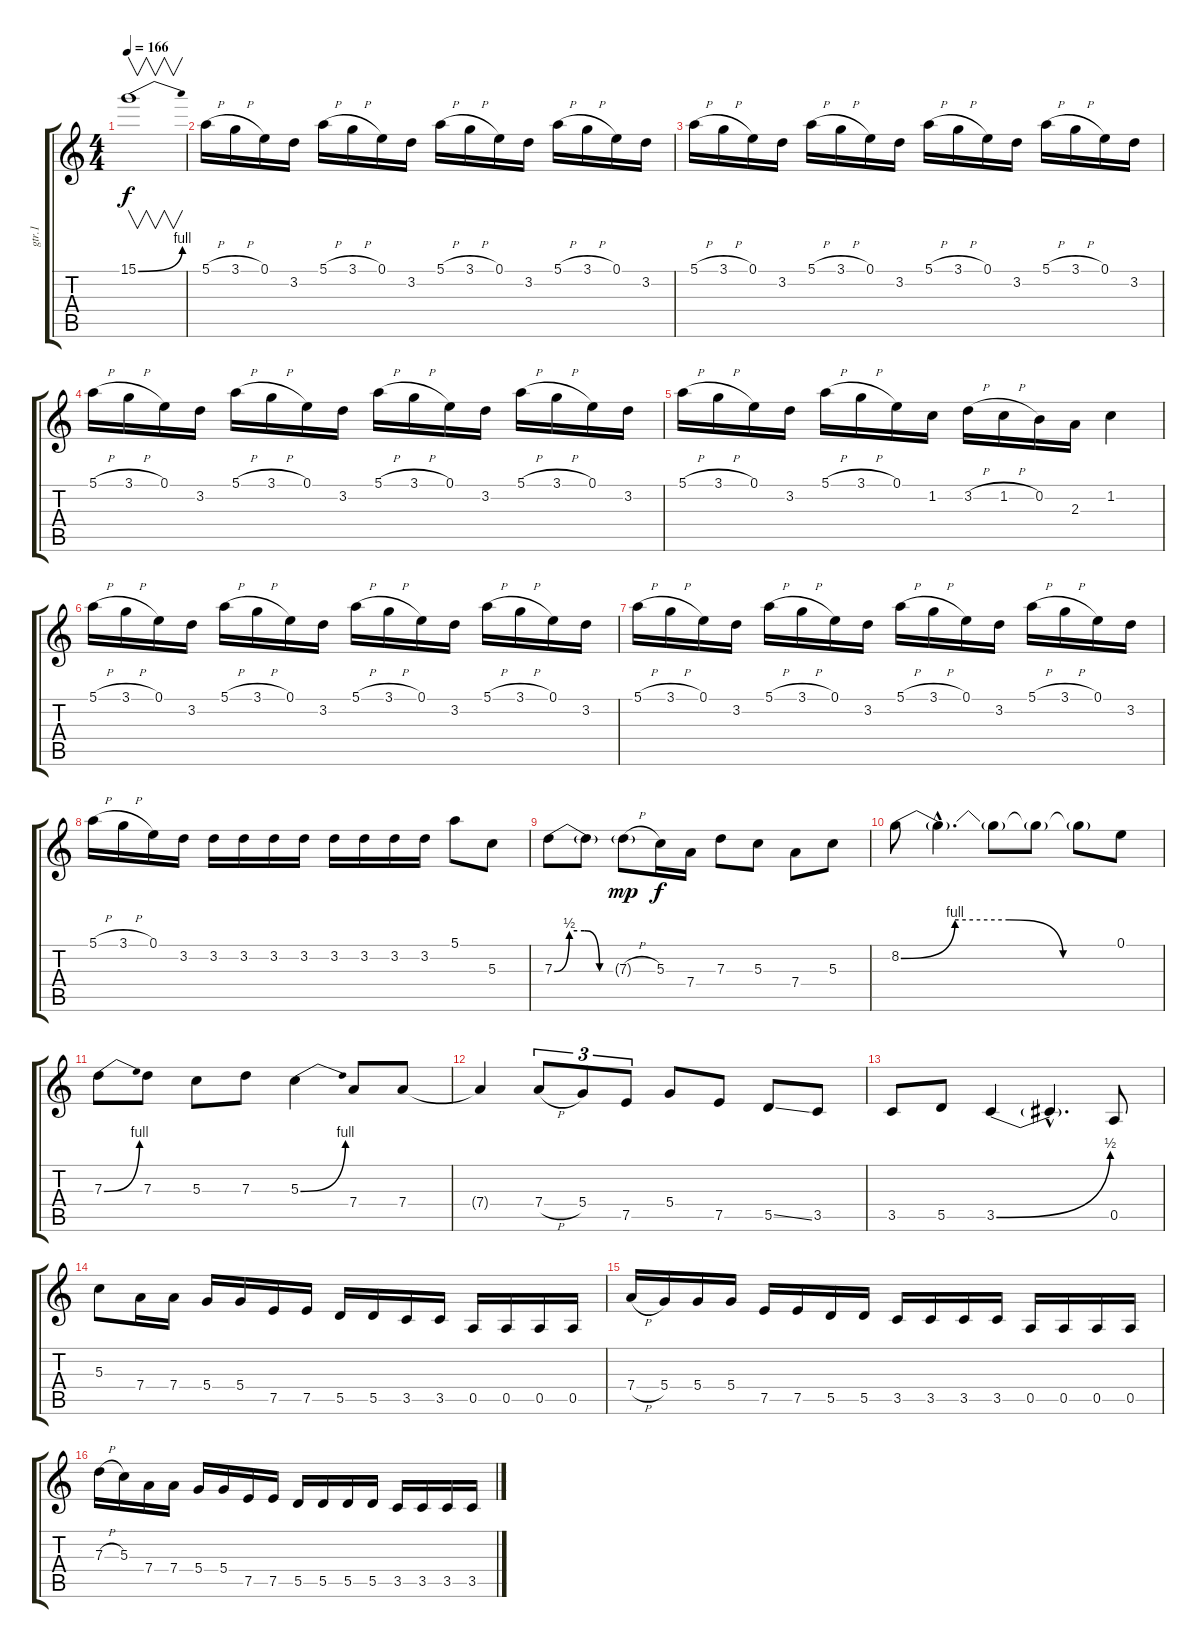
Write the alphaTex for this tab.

\track ("gtr.1" "gtr.1") {instrument distortionguitar}
\staff {score tabs}
\tuning (E4 B3 G3 D3 A2 E2) {hide}
\ts (4 4)
\tempo 166
\clef g2
\ks c
15.1{be (bend 0 0 60 4)}.1{v dy f} |
5.1{h}.16 3.1{h}.16 0.1.16 3.2.16 5.1{h}.16 3.1{h}.16 0.1.16 3.2.16 5.1{h}.16 3.1{h}.16 0.1.16 3.2.16 5.1{h}.16 3.1{h}.16 0.1.16 3.2.16 |
5.1{h}.16 3.1{h}.16 0.1.16 3.2.16 5.1{h}.16 3.1{h}.16 0.1.16 3.2.16 5.1{h}.16 3.1{h}.16 0.1.16 3.2.16 5.1{h}.16 3.1{h}.16 0.1.16 3.2.16 |
5.1{h}.16 3.1{h}.16 0.1.16 3.2.16 5.1{h}.16 3.1{h}.16 0.1.16 3.2.16 5.1{h}.16 3.1{h}.16 0.1.16 3.2.16 5.1{h}.16 3.1{h}.16 0.1.16 3.2.16 |
5.1{h}.16 3.1{h}.16 0.1.16 3.2.16 5.1{h}.16 3.1{h}.16 0.1.16 1.2.16 3.2{h}.16 1.2{h}.16 0.2.16 2.3.16 1.2.4 |
5.1{h}.16 3.1{h}.16 0.1.16 3.2.16 5.1{h}.16 3.1{h}.16 0.1.16 3.2.16 5.1{h}.16 3.1{h}.16 0.1.16 3.2.16 5.1{h}.16 3.1{h}.16 0.1.16 3.2.16 |
5.1{h}.16 3.1{h}.16 0.1.16 3.2.16 5.1{h}.16 3.1{h}.16 0.1.16 3.2.16 5.1{h}.16 3.1{h}.16 0.1.16 3.2.16 5.1{h}.16 3.1{h}.16 0.1.16 3.2.16 |
5.1{h}.16 3.1{h}.16 0.1.16 3.2.16 3.2.16 3.2.16 3.2.16 3.2.16 3.2.16 3.2.16 3.2.16 3.2.16 5.1.8 5.3.8 |
7.3{be (custom 0 0 15 2 30 2 45 0 60 0)}.8 7.3{t}.8 7.3{h g}.8{dy mp} 5.3.16{dy f} 7.4.16 7.3.8 5.3.8 7.4.8 5.3.8 |
8.2{be (custom 0 0 15 4 30 4 45 0 60 0)}.8 8.2{hac t}.4{d} 8.2{t}.8 8.2{t}.8 8.2{t}.8 0.1.8 |
7.3{be (bend 0 0 60 4)}.8 7.3.8 5.3.8 7.3.8 5.3{be (bend 0 0 60 4)}.4 7.4.8 7.4.8 |
7.4{t}.4 7.4{h}.8{tu (3 2)} 5.4.8{tu (3 2)} 7.5.8{tu (3 2)} 5.4.8 7.5.8 5.5{ss}.8 3.5.8 |
3.5.8 5.5.8 3.5{be (bend 0 0 60 2)}.4 3.5{hac t}.4{d} 0.5.8 |
5.3.8 7.4.16 7.4.16 5.4.16 5.4.16 7.5.16 7.5.16 5.5.16 5.5.16 3.5.16 3.5.16 0.5.16 0.5.16 0.5.16 0.5.16 |
7.4{h}.16 5.4.16 5.4.16 5.4.16 7.5.16 7.5.16 5.5.16 5.5.16 3.5.16 3.5.16 3.5.16 3.5.16 0.5.16 0.5.16 0.5.16 0.5.16 |
7.3{h}.16 5.3.16 7.4.16 7.4.16 5.4.16 5.4.16 7.5.16 7.5.16 5.5.16 5.5.16 5.5.16 5.5.16 3.5.16 3.5.16 3.5.16 3.5.16
